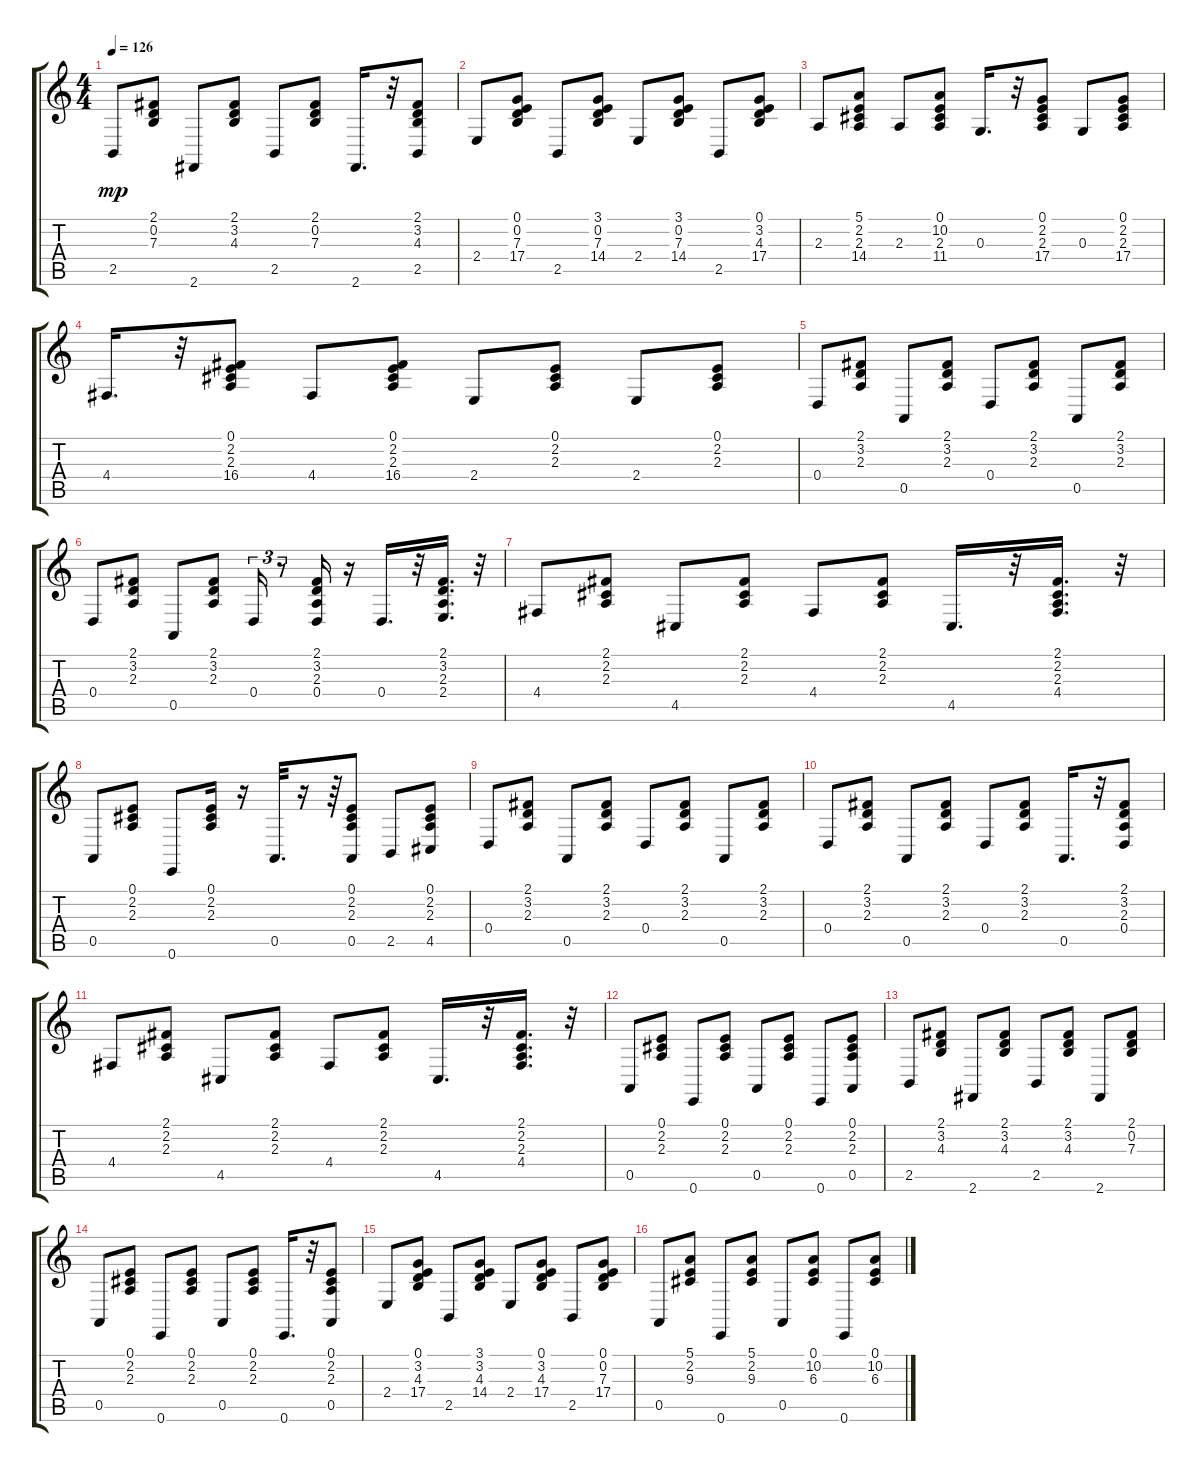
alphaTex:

\track "" {instrument acousticgrandpiano}
\staff {score tabs}
\tuning (E4 B3 G3 D3 A2 E2) {hide}
\ts (4 4)
\tempo 126
\clef g2
\ks c
2.5.8{dy mp} (2.1 0.2 7.3).8 2.6.8 (2.1 3.2 4.3).8 2.5.8 (2.1 0.2 7.3).8 2.6.16{d} r.32 (2.1 3.2 4.3 2.5).8 |
2.4.8 (0.1 0.2 7.3 17.4).8 2.5.8 (3.1 0.2 7.3 14.4).8 2.4.8 (3.1 0.2 7.3 14.4).8 2.5.8 (0.1 3.2 4.3 17.4).8 |
2.3.8 (5.1 2.2 2.3 14.4).8 2.3.8 (0.1 10.2 2.3 11.4).8 0.3.16{d} r.32 (0.1 2.2 2.3 17.4).8 0.3.8 (0.1 2.2 2.3 17.4).8 |
4.4.16{d} r.32 (0.1 2.2 2.3 16.4).8 4.4.8 (0.1 2.2 2.3 16.4).8 2.4.8 (0.1 2.2 2.3).8 2.4.8 (0.1 2.2 2.3).8 |
0.4.8 (2.1 3.2 2.3).8 0.5.8 (2.1 3.2 2.3).8 0.4.8 (2.1 3.2 2.3).8 0.5.8 (2.1 3.2 2.3).8 |
0.4.8 (2.1 3.2 2.3).8 0.5.8 (2.1 3.2 2.3).8 0.4.16{tu (3 2)} r.8{tu (3 2)} (2.1 3.2 2.3 0.4).16 r.16 0.4.16{d} r.32 (2.1 3.2 2.3 2.4).16{d} r.32 |
4.4.8 (2.1 2.2 2.3).8 4.5.8 (2.1 2.2 2.3).8 4.4.8 (2.1 2.2 2.3).8 4.5.16{d} r.32 (2.1 2.2 2.3 4.4).16{d} r.32 |
0.5.8 (0.1 2.2 2.3).8 0.6.8 (0.1 2.2 2.3).16 r.16 0.5.32{d} r.16 r.64 (0.1 2.2 2.3 0.5).8 2.5.8 (0.1 2.2 2.3 4.5).8 |
0.4.8 (2.1 3.2 2.3).8 0.5.8 (2.1 3.2 2.3).8 0.4.8 (2.1 3.2 2.3).8 0.5.8 (2.1 3.2 2.3).8 |
0.4.8 (2.1 3.2 2.3).8 0.5.8 (2.1 3.2 2.3).8 0.4.8 (2.1 3.2 2.3).8 0.5.16{d} r.32 (2.1 3.2 2.3 0.4).8 |
4.4.8 (2.1 2.2 2.3).8 4.5.8 (2.1 2.2 2.3).8 4.4.8 (2.1 2.2 2.3).8 4.5.16{d} r.32 (2.1 2.2 2.3 4.4).16{d} r.32 |
0.5.8 (0.1 2.2 2.3).8 0.6.8 (0.1 2.2 2.3).8 0.5.8 (0.1 2.2 2.3).8 0.6.8 (0.1 2.2 2.3 0.5).8 |
2.5.8 (2.1 3.2 4.3).8 2.6.8 (2.1 3.2 4.3).8 2.5.8 (2.1 3.2 4.3).8 2.6.8 (2.1 0.2 7.3).8 |
0.5.8 (0.1 2.2 2.3).8 0.6.8 (0.1 2.2 2.3).8 0.5.8 (0.1 2.2 2.3).8 0.6.16{d} r.32 (0.1 2.2 2.3 0.5).8 |
2.4.8 (0.1 3.2 4.3 17.4).8 2.5.8 (3.1 3.2 4.3 14.4).8 2.4.8 (0.1 3.2 4.3 17.4).8 2.5.8 (0.1 0.2 7.3 17.4).8 |
0.5.8 (5.1 2.2 9.3).8 0.6.8 (5.1 2.2 9.3).8 0.5.8 (0.1 10.2 6.3).8 0.6.8 (0.1 10.2 6.3).8
